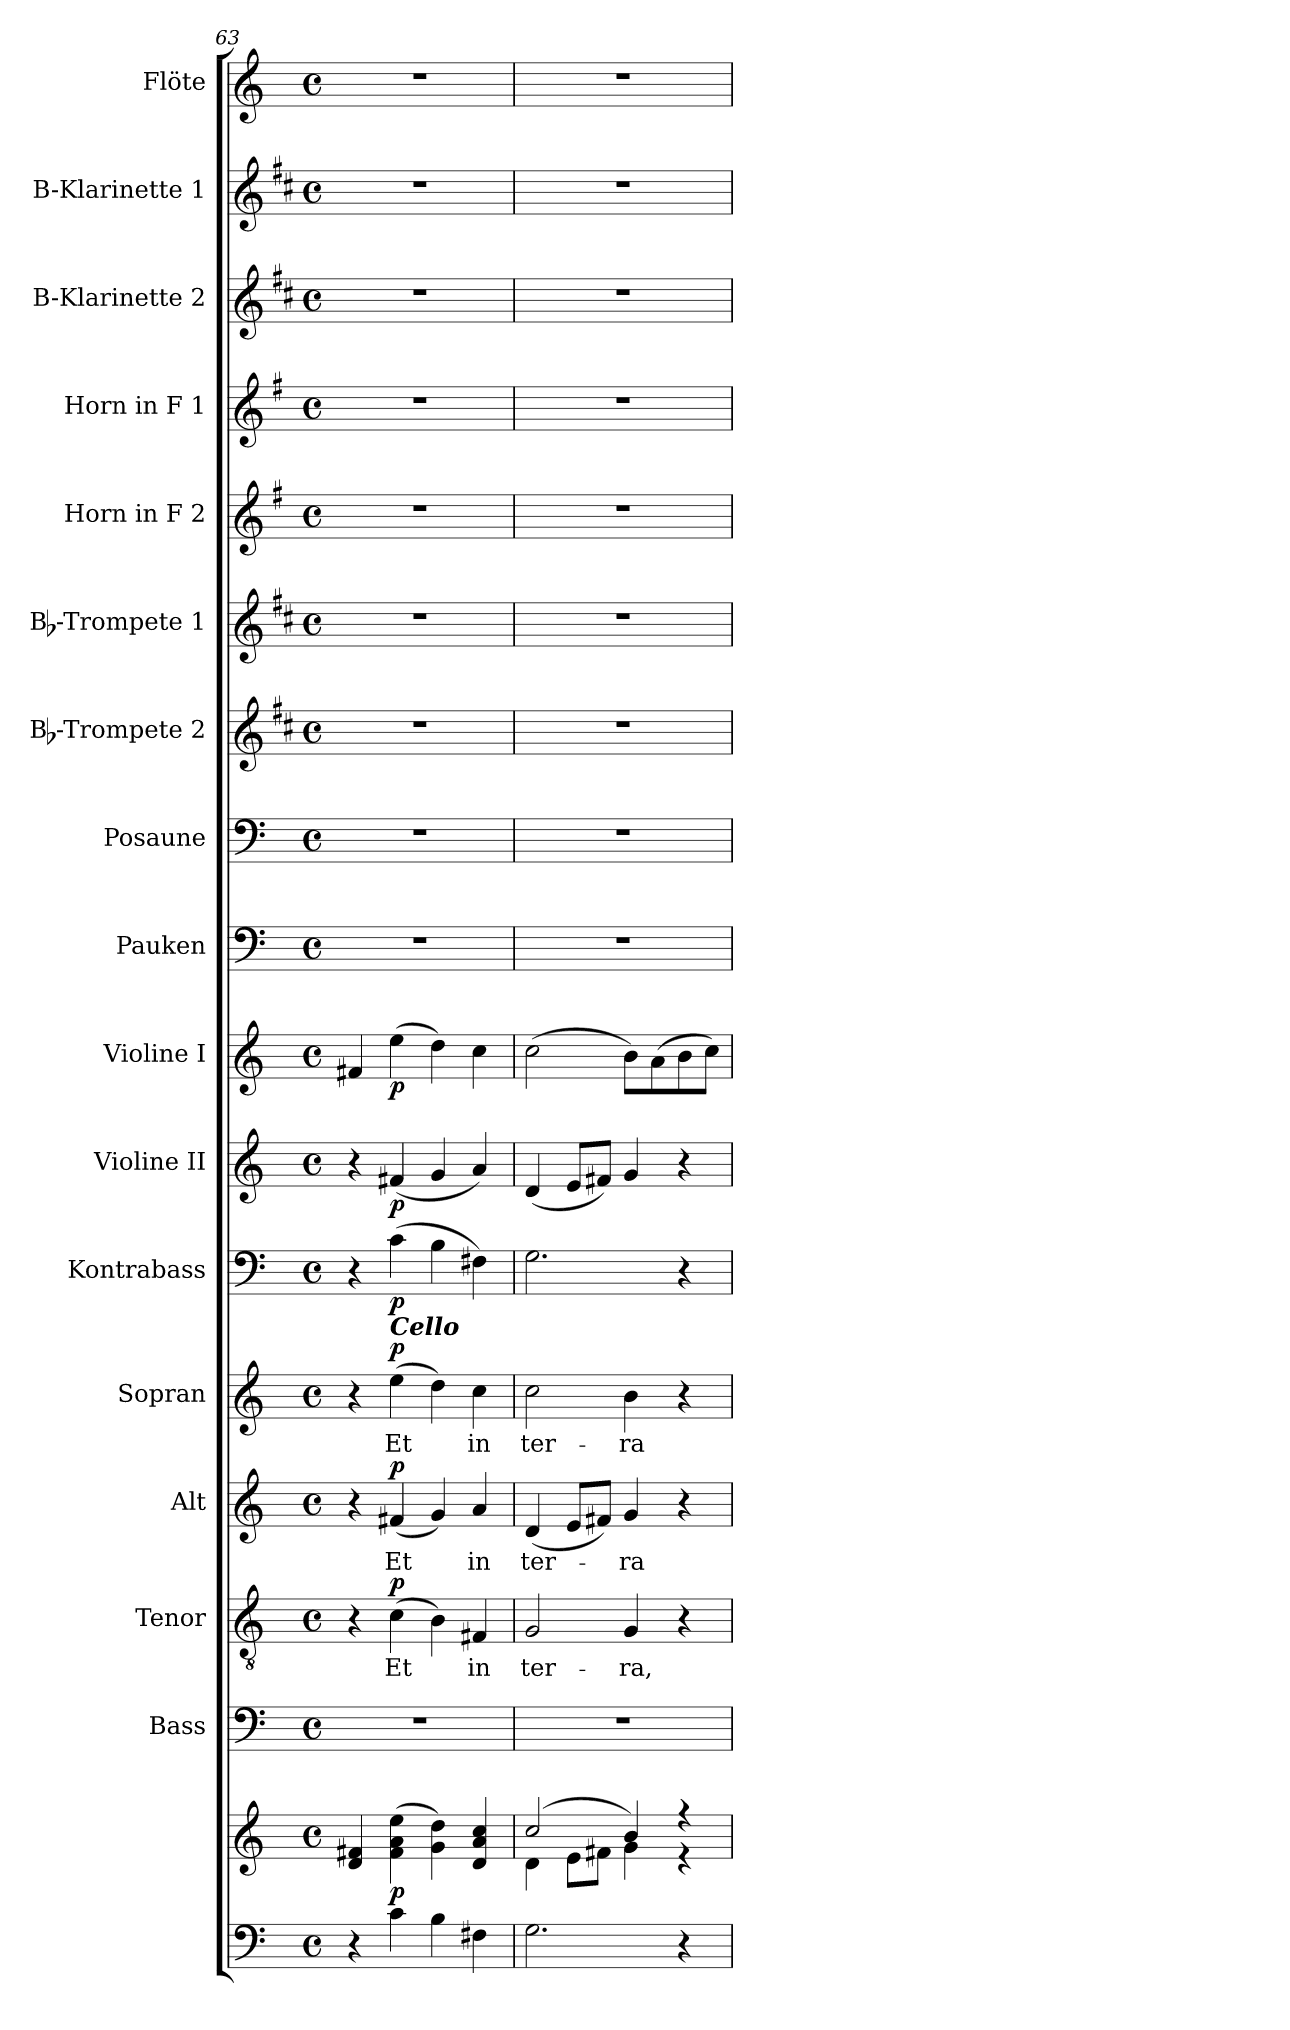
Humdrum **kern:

**kern	**kern	**dynam	**kern	**kern	**text	**dynam	**kern	**text	**dynam	**kern	**text	**dynam	**kern	**dynam	**kern	**dynam	**kern	**dynam	**kern	**kern	**kern	**kern	**kern	**kern	**kern	**kern	**kern
*part17	*part17	*part17	*part16	*part15	*part15	*part15	*part14	*part14	*part14	*part13	*part13	*part13	*part12	*part12	*part11	*part11	*part10	*part10	*part9	*part8	*part7	*part6	*part5	*part4	*part3	*part2	*part1
*staff18	*staff17	*staff17/18	*staff16	*staff15	*staff15	*staff15	*staff14	*staff14	*staff14	*staff13	*staff13	*staff13	*staff12	*staff12	*staff11	*staff11	*staff10	*staff10	*staff9	*staff8	*staff7	*staff6	*staff5	*staff4	*staff3	*staff2	*staff1
*	*	*	*I"Bass	*I"Tenor	*	*	*I"Alt	*	*	*I"Sopran	*	*	*I"Kontrabass	*	*I"Violine II	*	*I"Violine I	*	*I"Pauken	*I"Posaune	*I"Bb-Trompete 2	*I"Bb-Trompete 1	*I"Horn in F 2	*I"Horn in F 1	*I"B-Klarinette 2	*I"B-Klarinette 1	*I"Flöte
*	*	*	*I'B.	*I'T.	*	*	*I'A.	*	*	*I'S.	*	*	*I'Kb.	*	*I'Vl. II	*	*I'Vl. I	*	*I'Pk.	*I'Pos.	*I'Bb Trp. 2	*I'Bb Trp. 1	*I'Hrn. 2	*I'Hrn. 1	*I'B Kl. 2	*I'B Kl. 1	*I'Fl.
*clefF4	*clefG2	*	*clefF4	*clefGv2	*	*	*clefG2	*	*	*clefG2	*	*	*clefF4	*	*clefG2	*	*clefG2	*	*clefF4	*clefF4	*clefG2	*clefG2	*clefG2	*clefG2	*clefG2	*clefG2	*clefG2
*	*	*	*	*	*	*	*	*	*	*	*	*	*ITrd7c12	*	*	*	*	*	*	*	*ITrd1c2	*ITrd1c2	*ITrd4c7	*ITrd4c7	*ITrd1c2	*ITrd1c2	*
*k[]	*k[]	*	*k[]	*k[]	*	*	*k[]	*	*	*k[]	*	*	*k[]	*	*k[]	*	*k[]	*	*k[]	*k[]	*k[]	*k[]	*k[]	*k[]	*k[]	*k[]	*k[]
*C:	*C:	*	*C:	*C:	*	*	*C:	*	*	*C:	*	*	*C:	*	*C:	*	*C:	*	*C:	*C:	*C:	*C:	*C:	*C:	*C:	*C:	*C:
*M4/4	*M4/4	*	*M4/4	*M4/4	*	*	*M4/4	*	*	*M4/4	*	*	*M4/4	*	*M4/4	*	*M4/4	*	*M4/4	*M4/4	*M4/4	*M4/4	*M4/4	*M4/4	*M4/4	*M4/4	*M4/4
*met(c)	*met(c)	*	*met(c)	*met(c)	*	*	*met(c)	*	*	*met(c)	*	*	*met(c)	*	*met(c)	*	*met(c)	*	*met(c)	*met(c)	*met(c)	*met(c)	*met(c)	*met(c)	*met(c)	*met(c)	*met(c)
=63	=63	=63	=63	=63	=63	=63	=63	=63	=63	=63	=63	=63	=63	=63	=63	=63	=63	=63	=63	=63	=63	=63	=63	=63	=63	=63	=63
4r	4d/ 4f#X/	.	1r	4r	.	.	4r	.	.	4r	.	.	4r	.	4r	.	4f#X/	.	1r	1r	1r	1r	1r	1r	1r	1r	1r
!	!	!	!	!	!	!	!	!	!	!	!	!	!LO:TX:b:Bi:t=Cello	!	!	!	!	!	!	!	!	!	!	!	!	!	!
!	!	!LO:DY:b	!	!	!LO:LY:b	!LO:DY:a	!	!LO:LY:b	!LO:DY:a	!	!LO:LY:b	!LO:DY:a	!	!LO:DY:b	!	!LO:DY:b	!	!LO:DY:b	!	!	!	!	!	!	!	!	!
4c\	(>4f#\ 4a\ 4ee\	p	.	(>4c\	Et	p	(<4f#X/	Et	p	(>4ee\	Et	p	(>4C\	p	(<4f#X/	p	(>4ee\	p	.	.	.	.	.	.	.	.	.
4B\	4g\ 4dd\)	.	.	4B\)	.	.	4g/)	.	.	4dd\)	.	.	4BB\	.	4g/	.	4dd\)	.	.	.	.	.	.	.	.	.	.
!	!	!	!	!	!LO:LY:b	!	!	!LO:LY:b	!	!	!LO:LY:b	!	!	!	!	!	!	!	!	!	!	!	!	!	!	!	!
4F#X\	4d/ 4a/ 4cc/	.	.	4F#X/	in	.	4a/	in	.	4cc\	in	.	4FF#X\)	.	4a/)	.	4cc\	.	.	.	.	.	.	.	.	.	.
=64	=64	=64	=64	=64	=64	=64	=64	=64	=64	=64	=64	=64	=64	=64	=64	=64	=64	=64	=64	=64	=64	=64	=64	=64	=64	=64	=64
*	*^	*	*	*	*	*	*	*	*	*	*	*	*	*	*	*	*	*	*	*	*	*	*	*	*	*	*
!	!	!	!	!	!	!LO:LY:b	!	!	!LO:LY:b	!	!	!LO:LY:b	!	!	!	!	!	!	!	!	!	!	!	!	!	!	!	!
2.G\	(2cc/	4d\	.	1r	2G/	ter-	.	(<4d/	ter-	.	2cc\	ter-	.	2.GG\	.	(<4d/	.	(>2cc\	.	1r	1r	1r	1r	1r	1r	1r	1r	1r
.	.	8e\L	.	.	.	.	.	8e/L	.	.	.	.	.	.	.	8e/L	.	.	.	.	.	.	.	.	.	.	.	.
.	.	8f#X\J	.	.	.	.	.	8f#X/J)	.	.	.	.	.	.	.	8f#X/J)	.	.	.	.	.	.	.	.	.	.	.	.
!	!	!	!	!	!	!LO:LY:b	!	!	!LO:LY:b	!	!	!LO:LY:b	!	!	!	!	!	!	!	!	!	!	!	!	!	!	!	!
.	4b/)	4g\	.	.	4G/	-ra,	.	4g/	-ra	.	4b\	-ra	.	.	.	4g/	.	8b\L)	.	.	.	.	.	.	.	.	.	.
.	.	.	.	.	.	.	.	.	.	.	.	.	.	.	.	.	.	(>8a\	.	.	.	.	.	.	.	.	.	.
4r	4r	4r	.	.	4r	.	.	4r	.	.	4r	.	.	4r	.	4r	.	8b\	.	.	.	.	.	.	.	.	.	.
.	.	.	.	.	.	.	.	.	.	.	.	.	.	.	.	.	.	8cc\J)	.	.	.	.	.	.	.	.	.	.
*	*v	*v	*	*	*	*	*	*	*	*	*	*	*	*	*	*	*	*	*	*	*	*	*	*	*	*	*	*
=	=	=	=	=	=	=	=	=	=	=	=	=	=	=	=	=	=	=	=	=	=	=	=	=	=	=	=
*-	*-	*-	*-	*-	*-	*-	*-	*-	*-	*-	*-	*-	*-	*-	*-	*-	*-	*-	*-	*-	*-	*-	*-	*-	*-	*-	*-
